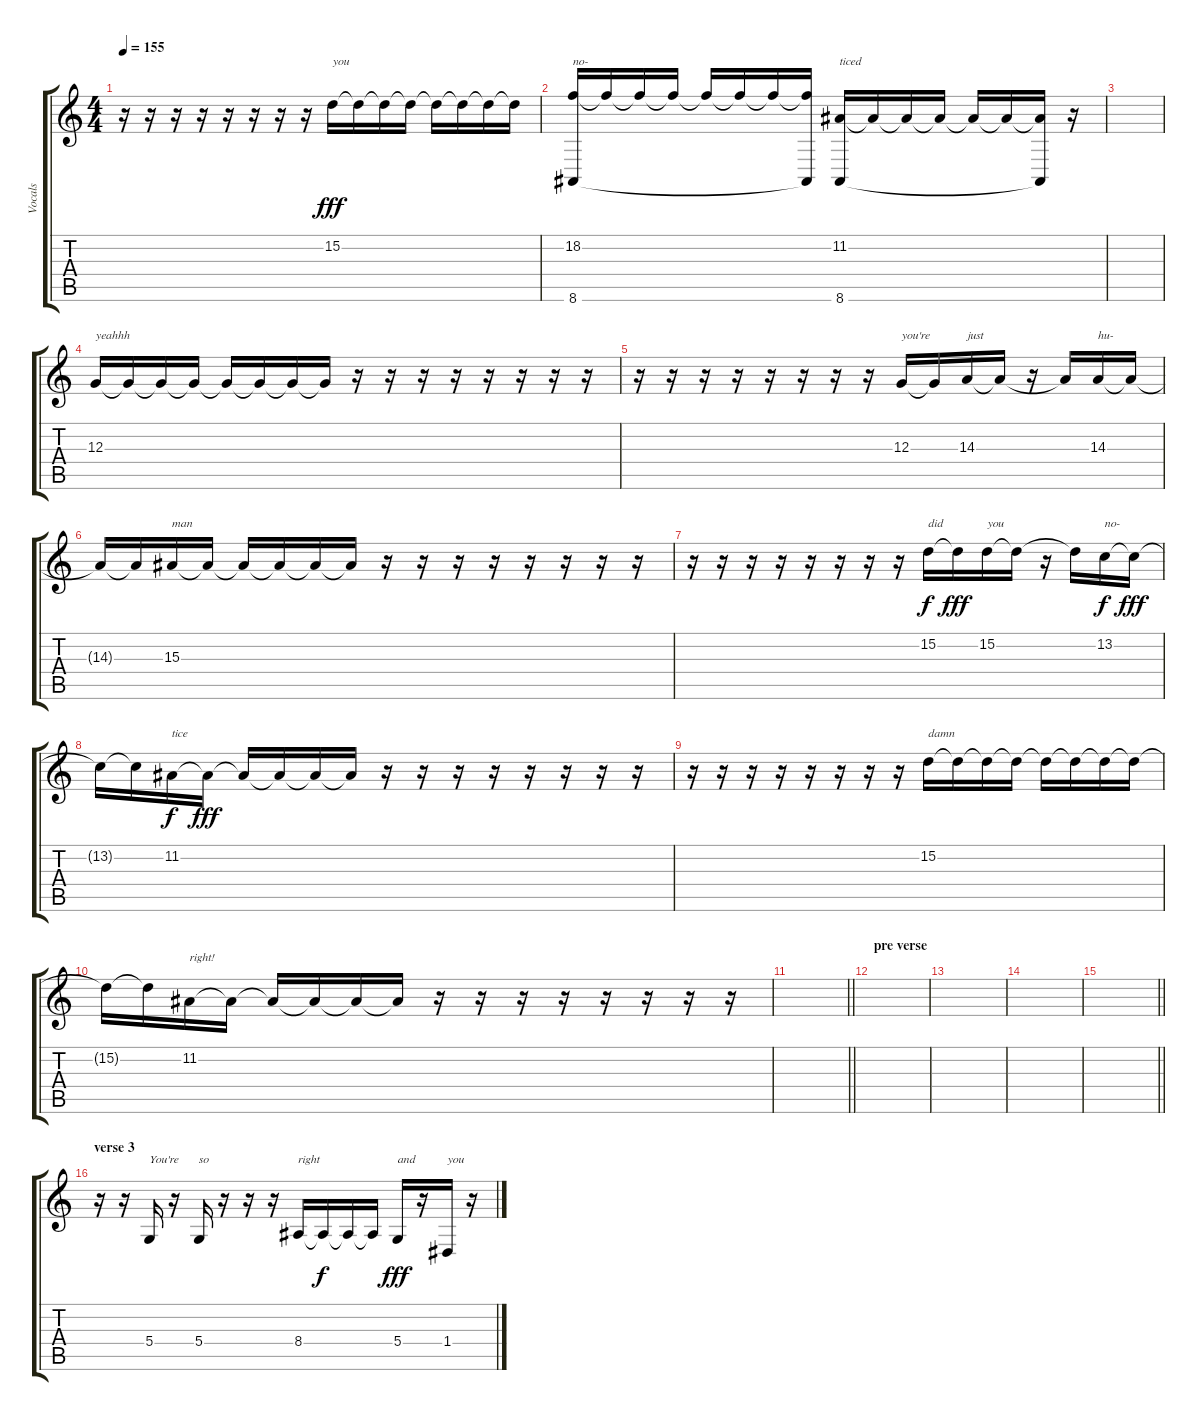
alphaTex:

\track ("Vocals" "Vocals") {instrument drawbarorgan}
\staff {score tabs}
\tuning (E4 B3 G3 D3 A2 D2) {hide}
\ts (4 4)
\tempo 155
\clef g2
\ks c
r.16{dy fff} r.16 r.16 r.16 r.16 r.16 r.16 r.16 15.2.16{txt "you"} 15.2{t}.16 15.2{t}.16 15.2{t}.16 15.2{t}.16 15.2{t}.16 15.2{t}.16 15.2{t}.16 |
(18.2 8.6).16{txt "no-"} 18.2{t}.16 18.2{t}.16 18.2{t}.16 18.2{t}.16 18.2{t}.16 18.2{t}.16 (18.2{t} 8.6{t}).16 (11.2 8.6).16{txt "ticed"} 11.2{t}.16 11.2{t}.16 11.2{t}.16 11.2{t}.16 11.2{t}.16 (11.2{t} 8.6{t}).16 r.16 |
|
12.3.16{txt "yeahhh"} 12.3{t}.16 12.3{t}.16 12.3{t}.16 12.3{t}.16 12.3{t}.16 12.3{t}.16 12.3{t}.16 r.16 r.16 r.16 r.16 r.16 r.16 r.16 r.16 |
r.16 r.16 r.16 r.16 r.16 r.16 r.16 r.16 12.3.16{txt "you're"} 12.3{t}.16 14.3.16{txt "just"} 14.3{t}.16 r.16 14.3{t}.16 14.3.16{txt "hu-"} 14.3{t}.16 |
14.3{t}.16 14.3{t}.16 15.3.16{txt "man"} 15.3{t}.16 15.3{t}.16 15.3{t}.16 15.3{t}.16 15.3{t}.16 r.16 r.16 r.16 r.16 r.16 r.16 r.16 r.16 |
r.16 r.16 r.16 r.16 r.16 r.16 r.16 r.16 15.2.16{txt "did" dy f} 15.2{t}.16{dy fff} 15.2.16{txt "you"} 15.2{t}.16 r.16 15.2{t}.16 13.2.16{txt "no-" dy f} 13.2{t}.16{dy fff} |
13.2{t}.16 13.2{t}.16 11.2.16{txt "tice" dy f} 11.2{t}.16{dy fff} 11.2{t}.16 11.2{t}.16 11.2{t}.16 11.2{t}.16 r.16 r.16 r.16 r.16 r.16 r.16 r.16 r.16 |
r.16 r.16 r.16 r.16 r.16 r.16 r.16 r.16 15.2.16{txt "damn"} 15.2{t}.16 15.2{t}.16 15.2{t}.16 15.2{t}.16 15.2{t}.16 15.2{t}.16 15.2{t}.16 |
15.2{t}.16 15.2{t}.16 11.2.16{txt "right!"} 11.2{t}.16 11.2{t}.16 11.2{t}.16 11.2{t}.16 11.2{t}.16 r.16 r.16 r.16 r.16 r.16 r.16 r.16 r.16 |
\barLineRight lightlight
|
\section ("" "pre verse")
|
|
|
\barLineRight lightlight
|
\section ("" "verse 3")
r.16{instrument drawbarorgan} r.16 5.4.16{txt "You're"} r.16 5.4.16{txt "so"} r.16 r.16 r.16 8.4.16{txt "right"} 8.4{t}.16{dy f} 8.4{t}.16 8.4{t}.16 5.4.16{txt "and" dy fff} r.16 1.4.16{txt "you"} r.16
